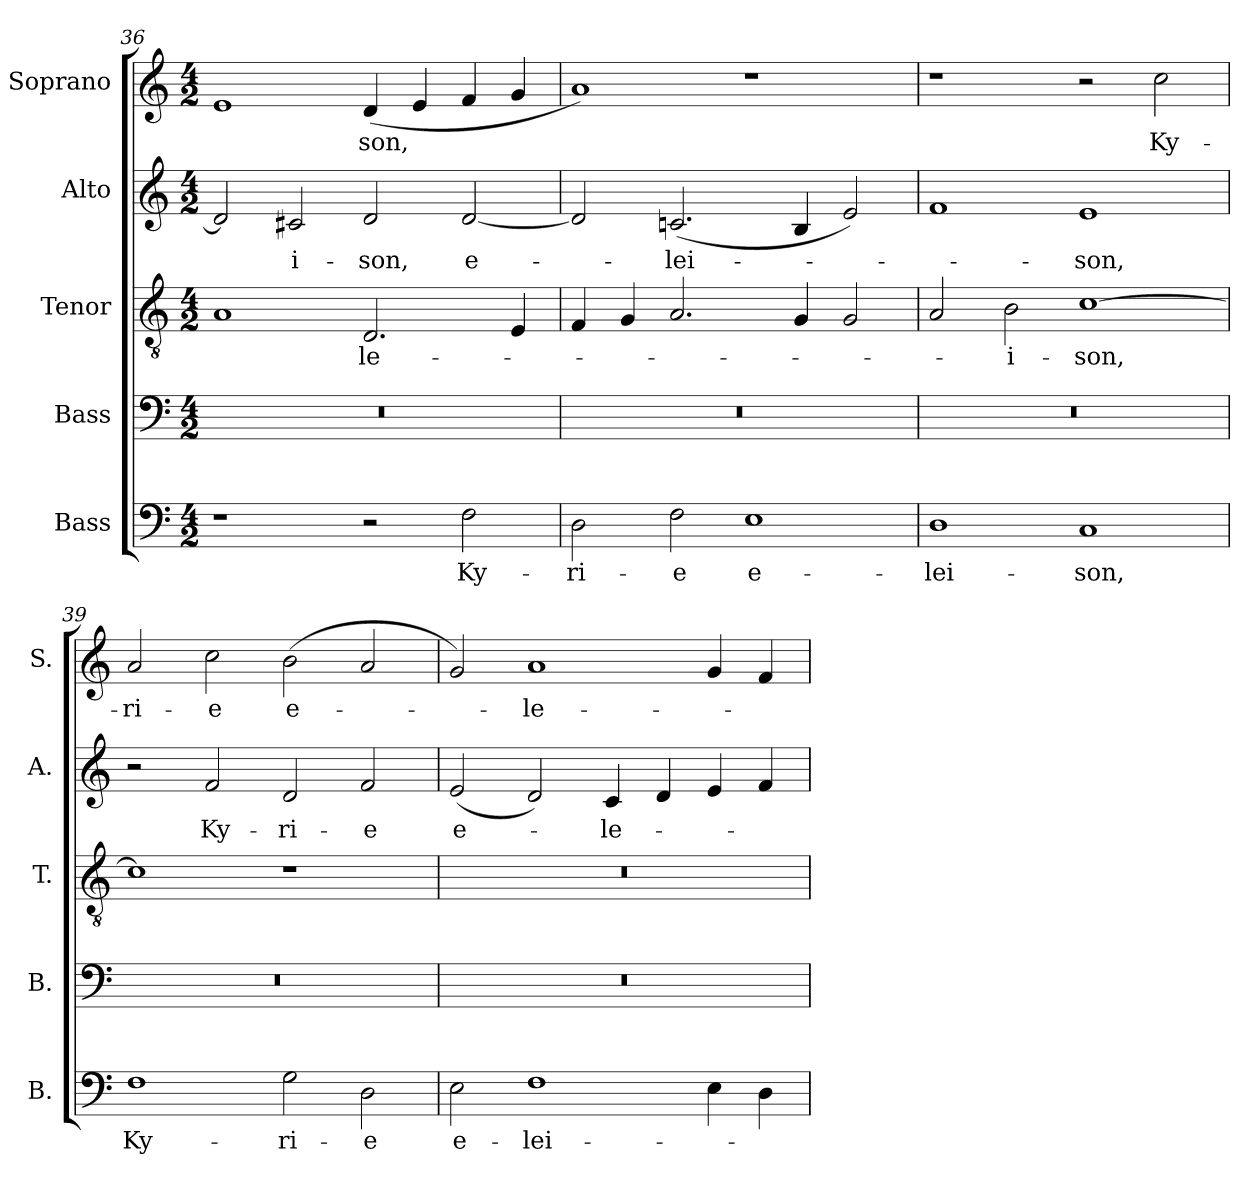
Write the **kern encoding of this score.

**kern	**text	**kern	**kern	**text	**kern	**text	**kern	**text
*part5	*part5	*part4	*part3	*part3	*part2	*part2	*part1	*part1
*staff5	*staff5	*staff4	*staff3	*staff3	*staff2	*staff2	*staff1	*staff1
*I"Bass	*	*I"Bass	*I"Tenor	*	*I"Alto	*	*I"Soprano	*
*I'B.	*	*I'B.	*I'T.	*	*I'A.	*	*I'S.	*
*clefF4	*	*clefF4	*clefGv2	*	*clefG2	*	*clefG2	*
*	*	*	*ITrd7c12	*	*	*	*	*
*k[]	*	*k[]	*k[]	*	*k[]	*	*k[]	*
*C:	*	*C:	*C:	*	*C:	*	*C:	*
*M4/2	*	*M4/2	*M4/2	*	*M4/2	*	*M4/2	*
=36	=36	=36	=36	=36	=36	=36	=36	=36
!	!	!LO:N:vis=1	!	!	!	!	!	!
1r	.	0r	1AAi	.	2di/]	.	1ei	.
!	!	!	!	!	!	!LO:LY:b:color=#000000	!	!
.	.	.	.	.	2c#Xi/	-i-	.	.
!	!	!	!	!LO:LY:b:color=#000000	!	!	!	!
!	!	!	!	!	!	!LO:LY:b:color=#000000	!	!
!	!	!	!	!	!	!	!	!LO:LY:b:color=#000000
2r	.	.	2.DDi/	-le-	2di/	-son,	(4di/	-son,
.	.	.	.	.	.	.	4ei/	.
!	!LO:LY:b:color=#000000	!	!	!	!	!	!	!
!	!	!	!	!	!	!LO:LY:b:color=#000000	!	!
2Fi\	Ky-	.	.	.	[2di/	e-	4fi/	.
.	.	.	4EEi/	.	.	.	4gi/	.
=37	=37	=37	=37	=37	=37	=37	=37	=37
!	!LO:LY:b:color=#000000	!LO:N:vis=1	!	!	!	!	!	!
2Di\	-ri-	0r	4FFi/	.	2di/]	.	1ai)	.
.	.	.	4GGi/	.	.	.	.	.
!	!LO:LY:b:color=#000000	!	!	!	!	!	!	!
!	!	!	!	!	!	!LO:LY:b:color=#000000	!	!
2Fi\	-e	.	2.AAi/	.	(2.cni/	-lei-	.	.
!	!LO:LY:b:color=#000000	!	!	!	!	!	!	!
1Ei	e-	.	.	.	.	.	1r	.
.	.	.	4GGi/	.	4Bi/	.	.	.
.	.	.	2GGi/	.	2ei/)	.	.	.
!!LO:PB:g=z
=38	=38	=38	=38	=38	=38	=38	=38	=38
!	!LO:LY:b:color=#000000	!LO:N:vis=1	!	!	!	!	!	!
1Di	-lei-	0r	2AAi/	.	1fi	.	1r	.
!	!	!	!	!LO:LY:b:color=#000000	!	!	!	!
.	.	.	2BBi\	-i-	.	.	.	.
!	!LO:LY:b:color=#000000	!	!	!	!	!	!	!
!	!	!	!	!LO:LY:b:color=#000000	!	!	!	!
!	!	!	!	!	!	!LO:LY:b:color=#000000	!	!
1Ci	-son,	.	[1Ci	-son,	1ei	-son,	2r	.
!	!	!	!	!	!	!	!	!LO:LY:b:color=#000000
.	.	.	.	.	.	.	2cci\	Ky-
=39	=39	=39	=39	=39	=39	=39	=39	=39
!	!LO:LY:b:color=#000000	!LO:N:vis=1	!	!	!	!	!	!
!	!	!	!	!	!	!	!	!LO:LY:b:color=#000000
1Fi	Ky-	0r	1Ci]	.	2r	.	2ai/	-ri-
!	!	!	!	!	!	!LO:LY:b:color=#000000	!	!
!	!	!	!	!	!	!	!	!LO:LY:b:color=#000000
.	.	.	.	.	2fi/	Ky-	2cci\	-e
!	!LO:LY:b:color=#000000	!	!	!	!	!	!	!
!	!	!	!	!	!	!LO:LY:b:color=#000000	!	!
!	!	!	!	!	!	!	!	!LO:LY:b:color=#000000
2Gi\	-ri-	.	1r	.	2di/	-ri-	(2bi\	e-
!	!LO:LY:b:color=#000000	!	!	!	!	!	!	!
!	!	!	!	!	!	!LO:LY:b:color=#000000	!	!
2Di\	-e	.	.	.	2fi/	-e	2ai/	.
=40	=40	=40	=40	=40	=40	=40	=40	=40
!	!LO:LY:b:color=#000000	!LO:N:vis=1	!LO:N:vis=1	!	!	!	!	!
!	!	!	!	!	!	!LO:LY:b:color=#000000	!	!
2Ei\	e-	0r	0r	.	(2ei/	e-	2gi/)	.
!	!LO:LY:b:color=#000000	!	!	!	!	!	!	!
!	!	!	!	!	!	!	!	!LO:LY:b:color=#000000
1Fi	-lei-	.	.	.	2di/)	.	1ai	-le-
!	!	!	!	!	!	!LO:LY:b:color=#000000	!	!
.	.	.	.	.	4ci/	-le-	.	.
.	.	.	.	.	4di/	.	.	.
4Ei\	.	.	.	.	4ei/	.	4gi/	.
4Di\	.	.	.	.	4fi/	.	4fi/	.
=	=	=	=	=	=	=	=	=
*-	*-	*-	*-	*-	*-	*-	*-	*-
